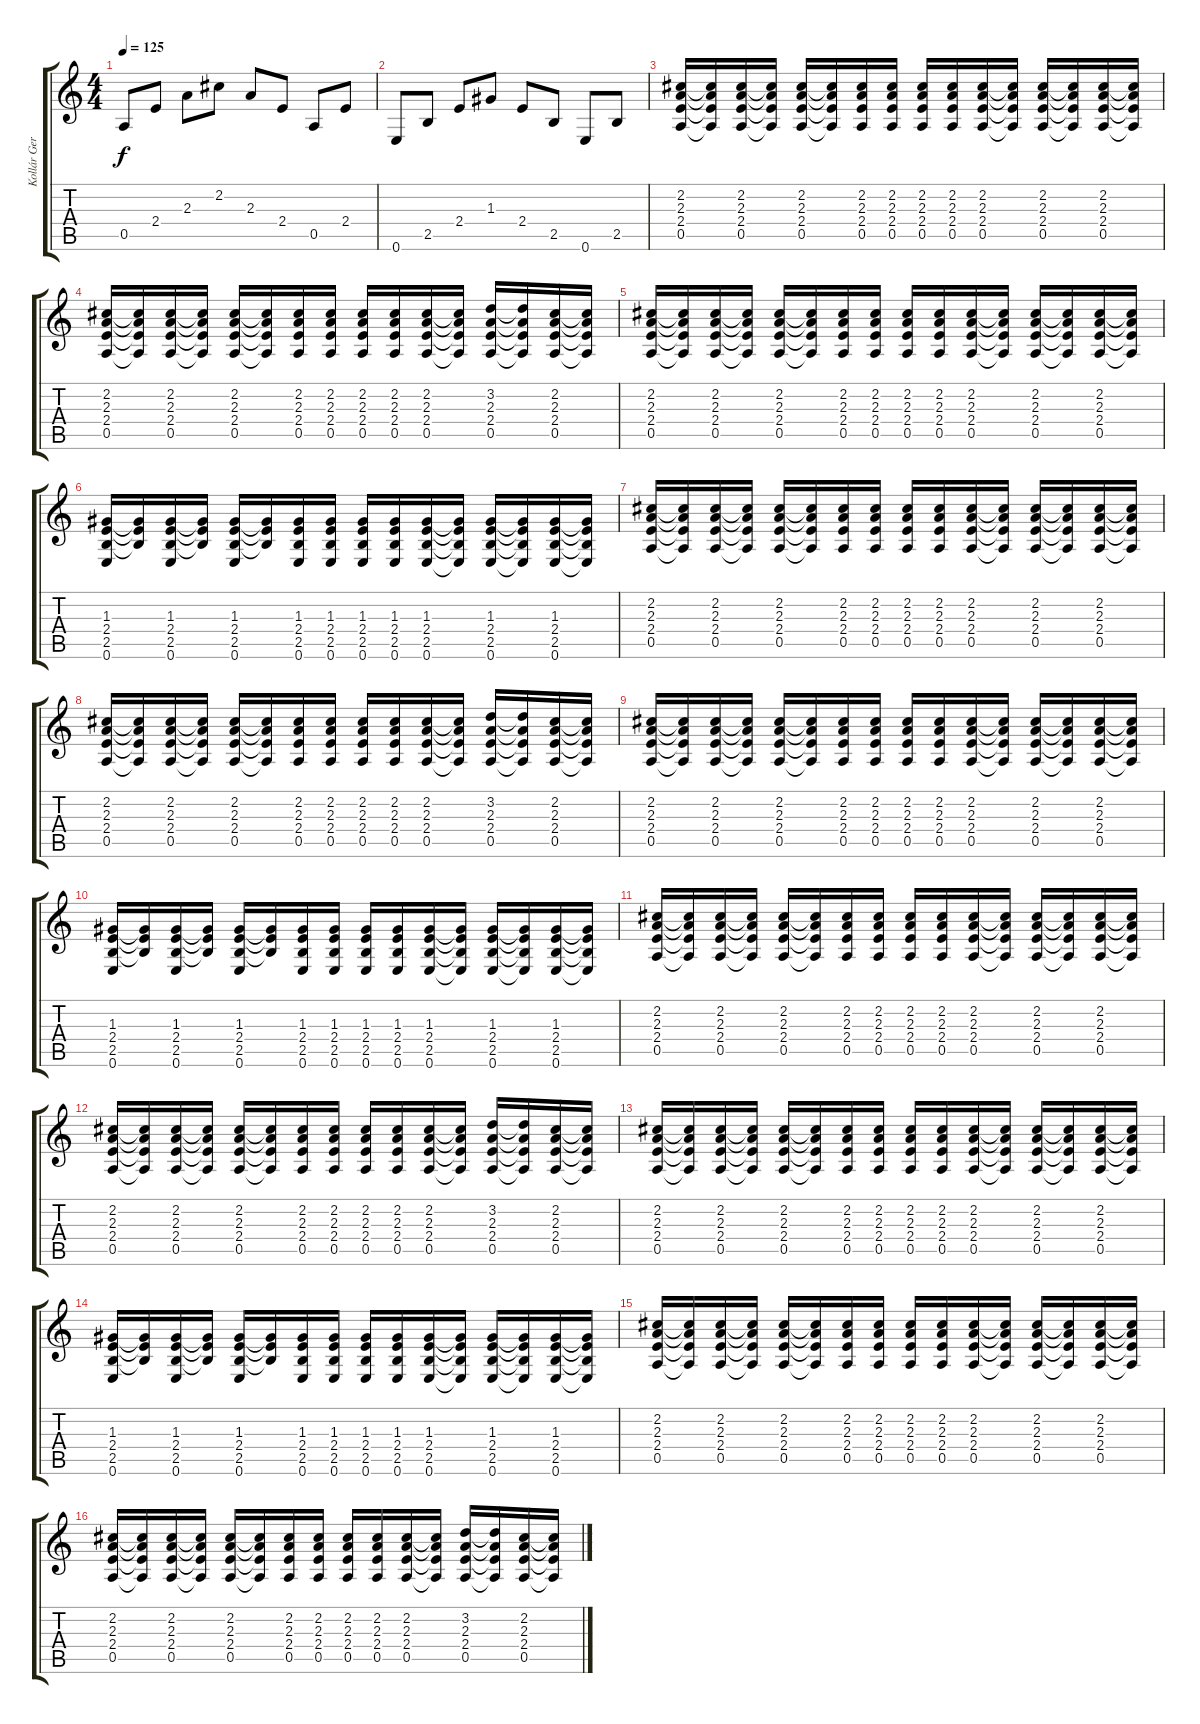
\track ("Kollár Gergõ - Ritmus Gitár" "Kollár Ger") {instrument electricguitarclean}
\staff {score tabs}
\tuning (E4 B3 G3 D3 A2 E2) {hide}
\ts (4 4)
\tempo 125
\clef g2
\ks c
0.5.8{dy f} 2.4.8 2.3.8 2.2.8 2.3.8 2.4.8 0.5.8 2.4.8 |
0.6.8 2.5.8 2.4.8 1.3.8 2.4.8 2.5.8 0.6.8 2.5.8 |
(2.2 2.3 2.4 0.5).16 (2.2{t} 2.3{t} 2.4{t} 0.5{t}).16 (2.2 2.3 2.4 0.5).16 (2.2{t} 2.3{t} 2.4{t} 0.5{t}).16 (2.2 2.3 2.4 0.5).16 (2.2{t} 2.3{t} 2.4{t} 0.5{t}).16 (2.2 2.3 2.4 0.5).16 (2.2 2.3 2.4 0.5).16 (2.2 2.3 2.4 0.5).16 (2.2 2.3 2.4 0.5).16 (2.2 2.3 2.4 0.5).16 (2.2{t} 2.3{t} 2.4{t} 0.5{t}).16 (2.2 2.3 2.4 0.5).16 (2.2{t} 2.3{t} 2.4{t} 0.5{t}).16 (2.2 2.3 2.4 0.5).16 (2.2{t} 2.3{t} 2.4{t} 0.5{t}).16 |
(2.2 2.3 2.4 0.5).16 (2.2{t} 2.3{t} 2.4{t} 0.5{t}).16 (2.2 2.3 2.4 0.5).16 (2.2{t} 2.3{t} 2.4{t} 0.5{t}).16 (2.2 2.3 2.4 0.5).16 (2.2{t} 2.3{t} 2.4{t} 0.5{t}).16 (2.2 2.3 2.4 0.5).16 (2.2 2.3 2.4 0.5).16 (2.2 2.3 2.4 0.5).16 (2.2 2.3 2.4 0.5).16 (2.2 2.3 2.4 0.5).16 (2.2{t} 2.3{t} 2.4{t} 0.5{t}).16 (3.2 2.3 2.4 0.5).16 (3.2{t} 2.3{t} 2.4{t} 0.5{t}).16 (2.2 2.3 2.4 0.5).16 (2.2{t} 2.3{t} 2.4{t} 0.5{t}).16 |
(2.2 2.3 2.4 0.5).16 (2.2{t} 2.3{t} 2.4{t} 0.5{t}).16 (2.2 2.3 2.4 0.5).16 (2.2{t} 2.3{t} 2.4{t} 0.5{t}).16 (2.2 2.3 2.4 0.5).16 (2.2{t} 2.3{t} 2.4{t} 0.5{t}).16 (2.2 2.3 2.4 0.5).16 (2.2 2.3 2.4 0.5).16 (2.2 2.3 2.4 0.5).16 (2.2 2.3 2.4 0.5).16 (2.2 2.3 2.4 0.5).16 (2.2{t} 2.3{t} 2.4{t} 0.5{t}).16 (2.2 2.3 2.4 0.5).16 (2.2{t} 2.3{t} 2.4{t} 0.5{t}).16 (2.2 2.3 2.4 0.5).16 (2.2{t} 2.3{t} 2.4{t} 0.5{t}).16 |
(1.3 2.4 2.5 0.6).16 (1.3{t} 2.4{t} 2.5{t}).16 (1.3 2.4 2.5 0.6).16 (1.3{t} 2.4{t} 2.5{t}).16 (1.3 2.4 2.5 0.6).16 (1.3{t} 2.4{t} 2.5{t}).16 (1.3 2.4 2.5 0.6).16 (1.3 2.4 2.5 0.6).16 (1.3 2.4 2.5 0.6).16 (1.3 2.4 2.5 0.6).16 (1.3 2.4 2.5 0.6).16 (1.3{t} 2.4{t} 2.5{t} 0.6{t}).16 (1.3 2.4 2.5 0.6).16 (1.3{t} 2.4{t} 2.5{t} 0.6{t}).16 (1.3 2.4 2.5 0.6).16 (1.3{t} 2.4{t} 2.5{t} 0.6{t}).16 |
(2.2 2.3 2.4 0.5).16 (2.2{t} 2.3{t} 2.4{t} 0.5{t}).16 (2.2 2.3 2.4 0.5).16 (2.2{t} 2.3{t} 2.4{t} 0.5{t}).16 (2.2 2.3 2.4 0.5).16 (2.2{t} 2.3{t} 2.4{t} 0.5{t}).16 (2.2 2.3 2.4 0.5).16 (2.2 2.3 2.4 0.5).16 (2.2 2.3 2.4 0.5).16 (2.2 2.3 2.4 0.5).16 (2.2 2.3 2.4 0.5).16 (2.2{t} 2.3{t} 2.4{t} 0.5{t}).16 (2.2 2.3 2.4 0.5).16 (2.2{t} 2.3{t} 2.4{t} 0.5{t}).16 (2.2 2.3 2.4 0.5).16 (2.2{t} 2.3{t} 2.4{t} 0.5{t}).16 |
(2.2 2.3 2.4 0.5).16 (2.2{t} 2.3{t} 2.4{t} 0.5{t}).16 (2.2 2.3 2.4 0.5).16 (2.2{t} 2.3{t} 2.4{t} 0.5{t}).16 (2.2 2.3 2.4 0.5).16 (2.2{t} 2.3{t} 2.4{t} 0.5{t}).16 (2.2 2.3 2.4 0.5).16 (2.2 2.3 2.4 0.5).16 (2.2 2.3 2.4 0.5).16 (2.2 2.3 2.4 0.5).16 (2.2 2.3 2.4 0.5).16 (2.2{t} 2.3{t} 2.4{t} 0.5{t}).16 (3.2 2.3 2.4 0.5).16 (3.2{t} 2.3{t} 2.4{t} 0.5{t}).16 (2.2 2.3 2.4 0.5).16 (2.2{t} 2.3{t} 2.4{t} 0.5{t}).16 |
(2.2 2.3 2.4 0.5).16 (2.2{t} 2.3{t} 2.4{t} 0.5{t}).16 (2.2 2.3 2.4 0.5).16 (2.2{t} 2.3{t} 2.4{t} 0.5{t}).16 (2.2 2.3 2.4 0.5).16 (2.2{t} 2.3{t} 2.4{t} 0.5{t}).16 (2.2 2.3 2.4 0.5).16 (2.2 2.3 2.4 0.5).16 (2.2 2.3 2.4 0.5).16 (2.2 2.3 2.4 0.5).16 (2.2 2.3 2.4 0.5).16 (2.2{t} 2.3{t} 2.4{t} 0.5{t}).16 (2.2 2.3 2.4 0.5).16 (2.2{t} 2.3{t} 2.4{t} 0.5{t}).16 (2.2 2.3 2.4 0.5).16 (2.2{t} 2.3{t} 2.4{t} 0.5{t}).16 |
(1.3 2.4 2.5 0.6).16 (1.3{t} 2.4{t} 2.5{t}).16 (1.3 2.4 2.5 0.6).16 (1.3{t} 2.4{t} 2.5{t}).16 (1.3 2.4 2.5 0.6).16 (1.3{t} 2.4{t} 2.5{t}).16 (1.3 2.4 2.5 0.6).16 (1.3 2.4 2.5 0.6).16 (1.3 2.4 2.5 0.6).16 (1.3 2.4 2.5 0.6).16 (1.3 2.4 2.5 0.6).16 (1.3{t} 2.4{t} 2.5{t} 0.6{t}).16 (1.3 2.4 2.5 0.6).16 (1.3{t} 2.4{t} 2.5{t} 0.6{t}).16 (1.3 2.4 2.5 0.6).16 (1.3{t} 2.4{t} 2.5{t} 0.6{t}).16 |
(2.2 2.3 2.4 0.5).16 (2.2{t} 2.3{t} 2.4{t} 0.5{t}).16 (2.2 2.3 2.4 0.5).16 (2.2{t} 2.3{t} 2.4{t} 0.5{t}).16 (2.2 2.3 2.4 0.5).16 (2.2{t} 2.3{t} 2.4{t} 0.5{t}).16 (2.2 2.3 2.4 0.5).16 (2.2 2.3 2.4 0.5).16 (2.2 2.3 2.4 0.5).16 (2.2 2.3 2.4 0.5).16 (2.2 2.3 2.4 0.5).16 (2.2{t} 2.3{t} 2.4{t} 0.5{t}).16 (2.2 2.3 2.4 0.5).16 (2.2{t} 2.3{t} 2.4{t} 0.5{t}).16 (2.2 2.3 2.4 0.5).16 (2.2{t} 2.3{t} 2.4{t} 0.5{t}).16 |
(2.2 2.3 2.4 0.5).16 (2.2{t} 2.3{t} 2.4{t} 0.5{t}).16 (2.2 2.3 2.4 0.5).16 (2.2{t} 2.3{t} 2.4{t} 0.5{t}).16 (2.2 2.3 2.4 0.5).16 (2.2{t} 2.3{t} 2.4{t} 0.5{t}).16 (2.2 2.3 2.4 0.5).16 (2.2 2.3 2.4 0.5).16 (2.2 2.3 2.4 0.5).16 (2.2 2.3 2.4 0.5).16 (2.2 2.3 2.4 0.5).16 (2.2{t} 2.3{t} 2.4{t} 0.5{t}).16 (3.2 2.3 2.4 0.5).16 (3.2{t} 2.3{t} 2.4{t} 0.5{t}).16 (2.2 2.3 2.4 0.5).16 (2.2{t} 2.3{t} 2.4{t} 0.5{t}).16 |
(2.2 2.3 2.4 0.5).16 (2.2{t} 2.3{t} 2.4{t} 0.5{t}).16 (2.2 2.3 2.4 0.5).16 (2.2{t} 2.3{t} 2.4{t} 0.5{t}).16 (2.2 2.3 2.4 0.5).16 (2.2{t} 2.3{t} 2.4{t} 0.5{t}).16 (2.2 2.3 2.4 0.5).16 (2.2 2.3 2.4 0.5).16 (2.2 2.3 2.4 0.5).16 (2.2 2.3 2.4 0.5).16 (2.2 2.3 2.4 0.5).16 (2.2{t} 2.3{t} 2.4{t} 0.5{t}).16 (2.2 2.3 2.4 0.5).16 (2.2{t} 2.3{t} 2.4{t} 0.5{t}).16 (2.2 2.3 2.4 0.5).16 (2.2{t} 2.3{t} 2.4{t} 0.5{t}).16 |
(1.3 2.4 2.5 0.6).16 (1.3{t} 2.4{t} 2.5{t}).16 (1.3 2.4 2.5 0.6).16 (1.3{t} 2.4{t} 2.5{t}).16 (1.3 2.4 2.5 0.6).16 (1.3{t} 2.4{t} 2.5{t}).16 (1.3 2.4 2.5 0.6).16 (1.3 2.4 2.5 0.6).16 (1.3 2.4 2.5 0.6).16 (1.3 2.4 2.5 0.6).16 (1.3 2.4 2.5 0.6).16 (1.3{t} 2.4{t} 2.5{t} 0.6{t}).16 (1.3 2.4 2.5 0.6).16 (1.3{t} 2.4{t} 2.5{t} 0.6{t}).16 (1.3 2.4 2.5 0.6).16 (1.3{t} 2.4{t} 2.5{t} 0.6{t}).16 |
(2.2 2.3 2.4 0.5).16 (2.2{t} 2.3{t} 2.4{t} 0.5{t}).16 (2.2 2.3 2.4 0.5).16 (2.2{t} 2.3{t} 2.4{t} 0.5{t}).16 (2.2 2.3 2.4 0.5).16 (2.2{t} 2.3{t} 2.4{t} 0.5{t}).16 (2.2 2.3 2.4 0.5).16 (2.2 2.3 2.4 0.5).16 (2.2 2.3 2.4 0.5).16 (2.2 2.3 2.4 0.5).16 (2.2 2.3 2.4 0.5).16 (2.2{t} 2.3{t} 2.4{t} 0.5{t}).16 (2.2 2.3 2.4 0.5).16 (2.2{t} 2.3{t} 2.4{t} 0.5{t}).16 (2.2 2.3 2.4 0.5).16 (2.2{t} 2.3{t} 2.4{t} 0.5{t}).16 |
(2.2 2.3 2.4 0.5).16 (2.2{t} 2.3{t} 2.4{t} 0.5{t}).16 (2.2 2.3 2.4 0.5).16 (2.2{t} 2.3{t} 2.4{t} 0.5{t}).16 (2.2 2.3 2.4 0.5).16 (2.2{t} 2.3{t} 2.4{t} 0.5{t}).16 (2.2 2.3 2.4 0.5).16 (2.2 2.3 2.4 0.5).16 (2.2 2.3 2.4 0.5).16 (2.2 2.3 2.4 0.5).16 (2.2 2.3 2.4 0.5).16 (2.2{t} 2.3{t} 2.4{t} 0.5{t}).16 (3.2 2.3 2.4 0.5).16 (3.2{t} 2.3{t} 2.4{t} 0.5{t}).16 (2.2 2.3 2.4 0.5).16 (2.2{t} 2.3{t} 2.4{t} 0.5{t}).16
